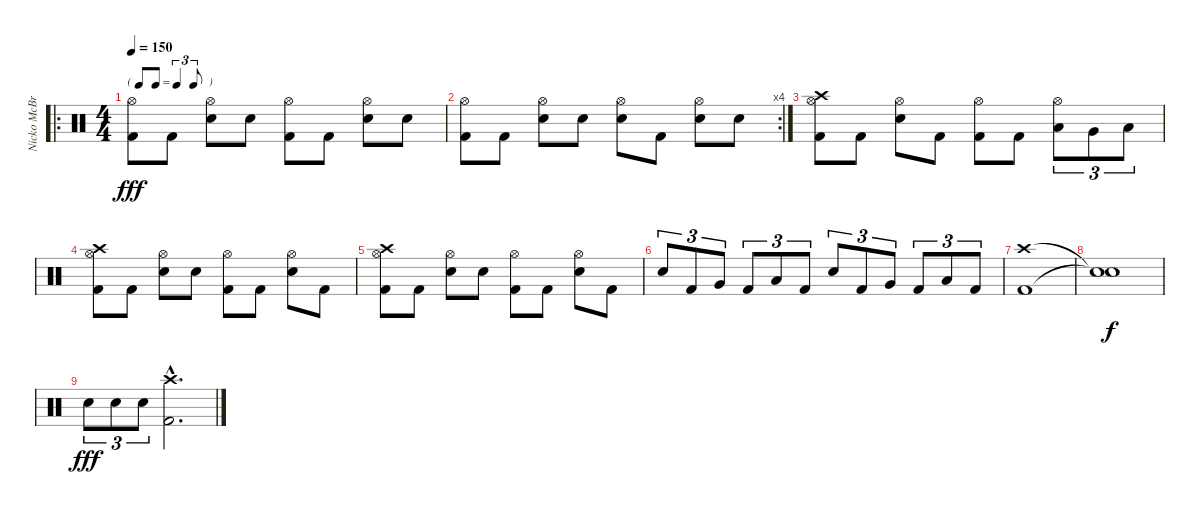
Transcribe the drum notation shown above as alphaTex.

\track ("Nicko McBrain" "Nicko McBr") {instrument percussion}
\staff {score}
\articulation defaults
\ro
\ts (4 4)
\tf triplet8th
\tempo 150
\clef neutral
\ks c
("Kick (hit) 2" "Hi-Hat (open)").8{dy fff} "Kick (hit) 2".8 ("Snare (hit) 2" "Hi-Hat (open)").8 "Snare (hit) 2".8 ("Kick (hit) 2" "Hi-Hat (open)").8 "Kick (hit) 2".8 ("Snare (hit) 2" "Hi-Hat (open)").8 "Snare (hit) 2".8 |
\rc 4
("Kick (hit) 2" "Hi-Hat (open)").8 "Kick (hit) 2".8 ("Snare (hit) 2" "Hi-Hat (open)").8 "Snare (hit) 2".8 ("Snare (hit) 2" "Hi-Hat (open)").8 "Kick (hit) 2".8 ("Snare (hit) 2" "Hi-Hat (open)").8 "Snare (hit) 2".8 |
("Kick (hit) 2" "Hi-Hat (open)" "Crash high (hit)").8 "Kick (hit) 2".8 ("Snare (hit) 2" "Hi-Hat (open)").8 "Kick (hit) 2".8 ("Kick (hit) 2" "Hi-Hat (open)").8 "Kick (hit) 2".8 ("Low Tom (hit)" "Hi-Hat (open)").8{tu (3 2)} "Very Low Tom (hit)".8{tu (3 2)} "Low Floor Tom (hit)".8{tu (3 2)} |
("Kick (hit) 2" "Hi-Hat (open)" "Crash high (hit)").8 "Kick (hit) 2".8 ("Snare (hit) 2" "Hi-Hat (open)").8 "Snare (hit) 2".8 ("Kick (hit) 2" "Hi-Hat (open)").8 "Kick (hit) 2".8 ("Snare (hit) 2" "Hi-Hat (open)").8 "Kick (hit) 2".8 |
("Kick (hit) 2" "Hi-Hat (open)" "Crash high (hit)").8 "Kick (hit) 2".8 ("Snare (hit) 2" "Hi-Hat (open)").8 "Snare (hit) 2".8 ("Kick (hit) 2" "Hi-Hat (open)").8 "Kick (hit) 2".8 ("Snare (hit) 2" "Hi-Hat (open)").8 "Kick (hit) 2".8 |
"Snare (hit) 2".8{tu (3 2)} "Kick (hit) 2".8{tu (3 2)} "Very Low Tom (hit)".8{tu (3 2)} "Kick (hit) 2".8{tu (3 2)} "Low Floor Tom (hit)".8{tu (3 2)} "Kick (hit) 2".8{tu (3 2)} "Snare (hit) 2".8{tu (3 2)} "Kick (hit) 2".8{tu (3 2)} "Very Low Tom (hit)".8{tu (3 2)} "Kick (hit) 2".8{tu (3 2)} "Low Floor Tom (hit)".8{tu (3 2)} "Kick (hit) 2".8{tu (3 2)} |
("Kick (hit) 2" "Crash high (hit)").1 |
("Snare (hit)"{t} "Snare (hit)"{t}).1{dy f} |
"Snare (hit) 2".8{tu (3 2) dy fff} "Snare (hit) 2".8{tu (3 2)} "Snare (hit) 2".8{tu (3 2)} ("Kick (hit) 2"{hac} "Crash high (hit)"{hac}).2{d}
